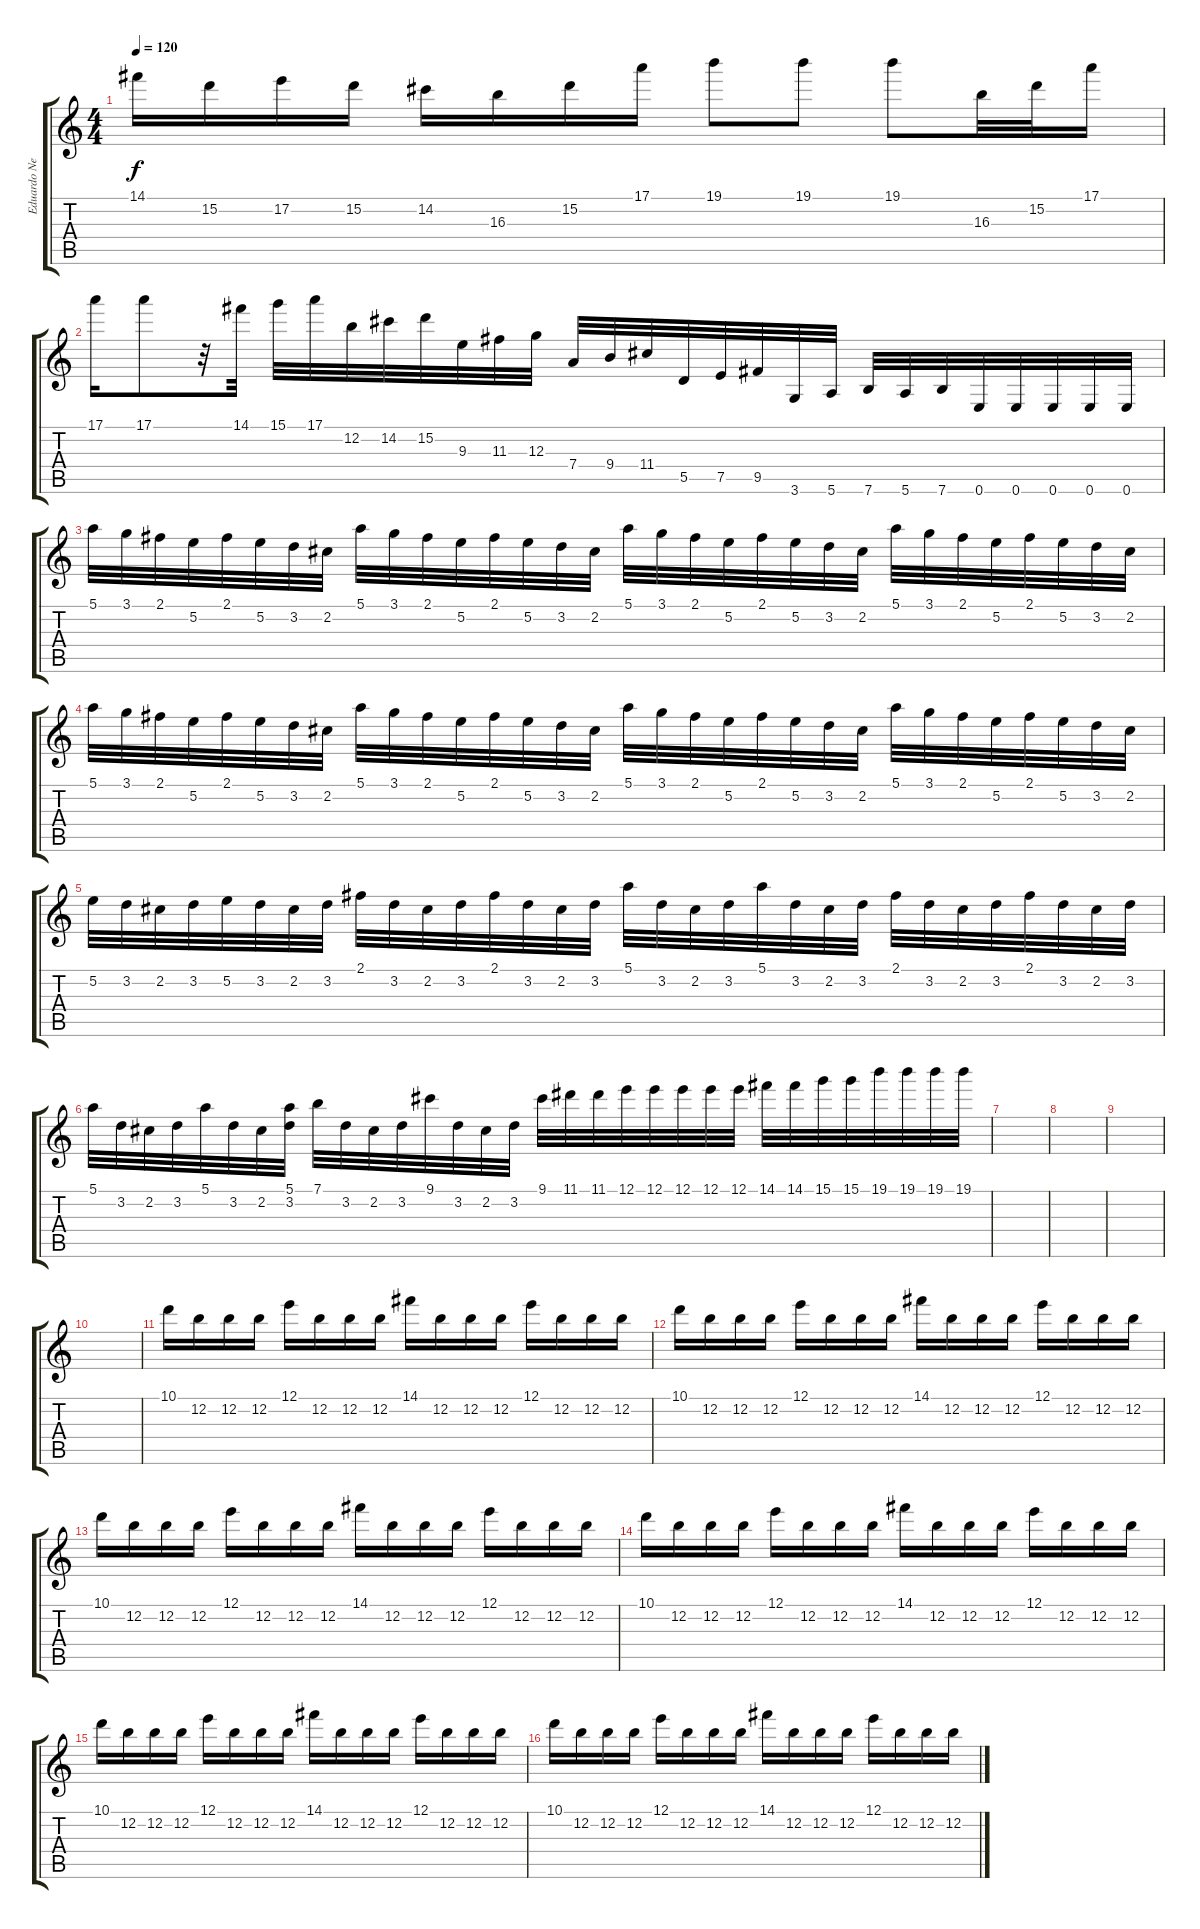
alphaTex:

\track ("Eduardo Neves (Guitar)" "Eduardo Ne") {instrument overdrivenguitar}
\staff {score tabs}
\tuning (E4 B3 G3 D3 A2 E2) {hide}
\ts (4 4)
\tempo 120
\clef g2
\ks c
14.1.16{dy f} 15.2.16 17.2.16 15.2.16 14.2.16 16.3.16 15.2.16 17.1.16 19.1.8 19.1.8 19.1.8 16.3.32 15.2.32 17.1.16 |
17.1.16 17.1.8 r.32 14.1.32 15.1.32 17.1.32 12.2.32 14.2.32 15.2.32 9.3.32 11.3.32 12.3.32 7.4.32 9.4.32 11.4.32 5.5.32 7.5.32 9.5.32 3.6.32 5.6.32 7.6.32 5.6.32 7.6.32 0.6.32 0.6.32 0.6.32 0.6.32 0.6.32 |
5.1.32 3.1.32 2.1.32 5.2.32 2.1.32 5.2.32 3.2.32 2.2.32 5.1.32 3.1.32 2.1.32 5.2.32 2.1.32 5.2.32 3.2.32 2.2.32 5.1.32 3.1.32 2.1.32 5.2.32 2.1.32 5.2.32 3.2.32 2.2.32 5.1.32 3.1.32 2.1.32 5.2.32 2.1.32 5.2.32 3.2.32 2.2.32 |
5.1.32 3.1.32 2.1.32 5.2.32 2.1.32 5.2.32 3.2.32 2.2.32 5.1.32 3.1.32 2.1.32 5.2.32 2.1.32 5.2.32 3.2.32 2.2.32 5.1.32 3.1.32 2.1.32 5.2.32 2.1.32 5.2.32 3.2.32 2.2.32 5.1.32 3.1.32 2.1.32 5.2.32 2.1.32 5.2.32 3.2.32 2.2.32 |
5.2.32 3.2.32 2.2.32 3.2.32 5.2.32 3.2.32 2.2.32 3.2.32 2.1.32 3.2.32 2.2.32 3.2.32 2.1.32 3.2.32 2.2.32 3.2.32 5.1.32 3.2.32 2.2.32 3.2.32 5.1.32 3.2.32 2.2.32 3.2.32 2.1.32 3.2.32 2.2.32 3.2.32 2.1.32 3.2.32 2.2.32 3.2.32 |
5.1.32 3.2.32 2.2.32 3.2.32 5.1.32 3.2.32 2.2.32 (5.1 3.2).32 7.1.32 3.2.32 2.2.32 3.2.32 9.1.32 3.2.32 2.2.32 3.2.32 9.1.32 11.1.32 11.1.32 12.1.32 12.1.32 12.1.32 12.1.32 12.1.32 14.1.32 14.1.32 15.1.32 15.1.32 19.1.32 19.1.32 19.1.32 19.1.32 |
|
|
|
|
10.1.16 12.2.16 12.2.16 12.2.16 12.1.16 12.2.16 12.2.16 12.2.16 14.1.16 12.2.16 12.2.16 12.2.16 12.1.16 12.2.16 12.2.16 12.2.16 |
10.1.16 12.2.16 12.2.16 12.2.16 12.1.16 12.2.16 12.2.16 12.2.16 14.1.16 12.2.16 12.2.16 12.2.16 12.1.16 12.2.16 12.2.16 12.2.16 |
10.1.16 12.2.16 12.2.16 12.2.16 12.1.16 12.2.16 12.2.16 12.2.16 14.1.16 12.2.16 12.2.16 12.2.16 12.1.16 12.2.16 12.2.16 12.2.16 |
10.1.16 12.2.16 12.2.16 12.2.16 12.1.16 12.2.16 12.2.16 12.2.16 14.1.16 12.2.16 12.2.16 12.2.16 12.1.16 12.2.16 12.2.16 12.2.16 |
10.1.16 12.2.16 12.2.16 12.2.16 12.1.16 12.2.16 12.2.16 12.2.16 14.1.16 12.2.16 12.2.16 12.2.16 12.1.16 12.2.16 12.2.16 12.2.16 |
10.1.16 12.2.16 12.2.16 12.2.16 12.1.16 12.2.16 12.2.16 12.2.16 14.1.16 12.2.16 12.2.16 12.2.16 12.1.16 12.2.16 12.2.16 12.2.16
